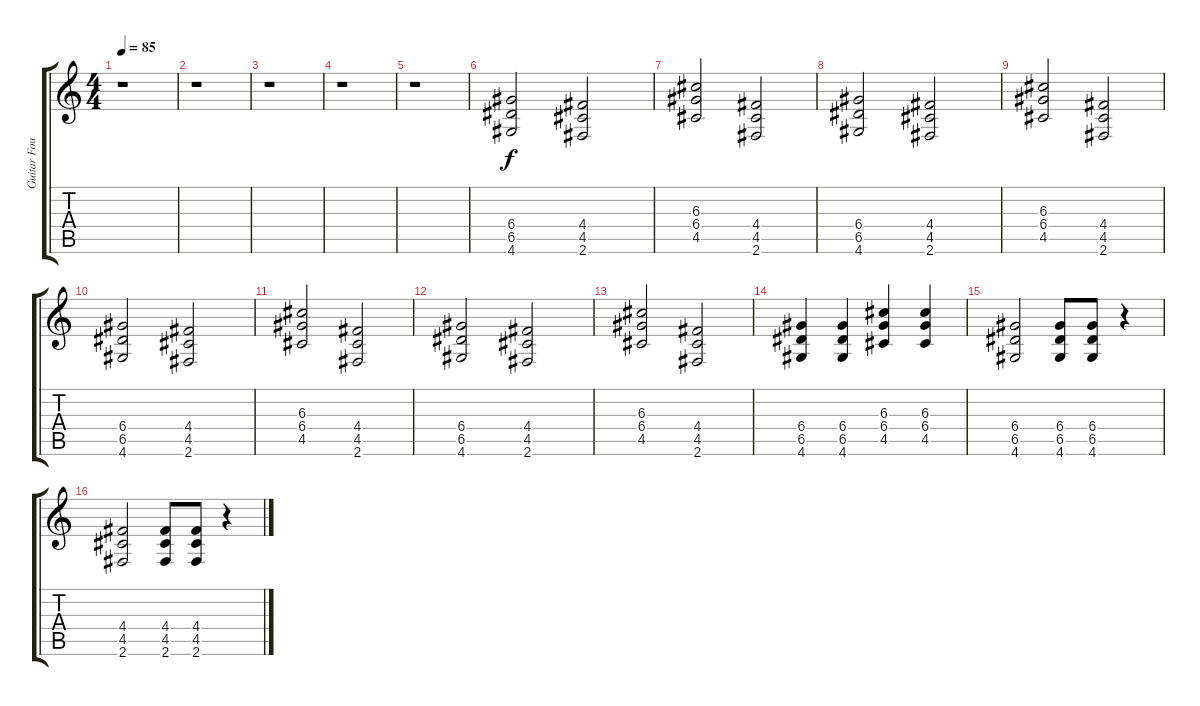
\track ("Guitar Four" "Guitar Fou") {instrument overdrivenguitar}
\staff {score tabs}
\tuning (E4 B3 G3 D3 A2 E2) {hide}
\ts (4 4)
\tempo 85
\clef g2
\ks c
r.1{dy f} |
r.1 |
r.1 |
r.1 |
r.1 |
(6.4 6.5 4.6).2 (4.4 4.5 2.6).2 |
(6.3 6.4 4.5).2 (4.4 4.5 2.6).2 |
(6.4 6.5 4.6).2 (4.4 4.5 2.6).2 |
(6.3 6.4 4.5).2 (4.4 4.5 2.6).2 |
(6.4 6.5 4.6).2 (4.4 4.5 2.6).2 |
(6.3 6.4 4.5).2 (4.4 4.5 2.6).2 |
(6.4 6.5 4.6).2 (4.4 4.5 2.6).2 |
(6.3 6.4 4.5).2 (4.4 4.5 2.6).2 |
(6.4 6.5 4.6).4 (6.4 6.5 4.6).4 (6.3 6.4 4.5).4 (6.3 6.4 4.5).4 |
(6.4 6.5 4.6).2 (6.4 6.5 4.6).8 (6.4 6.5 4.6).8 r.4 |
(4.4 4.5 2.6).2 (4.4 4.5 2.6).8 (4.4 4.5 2.6).8 r.4
